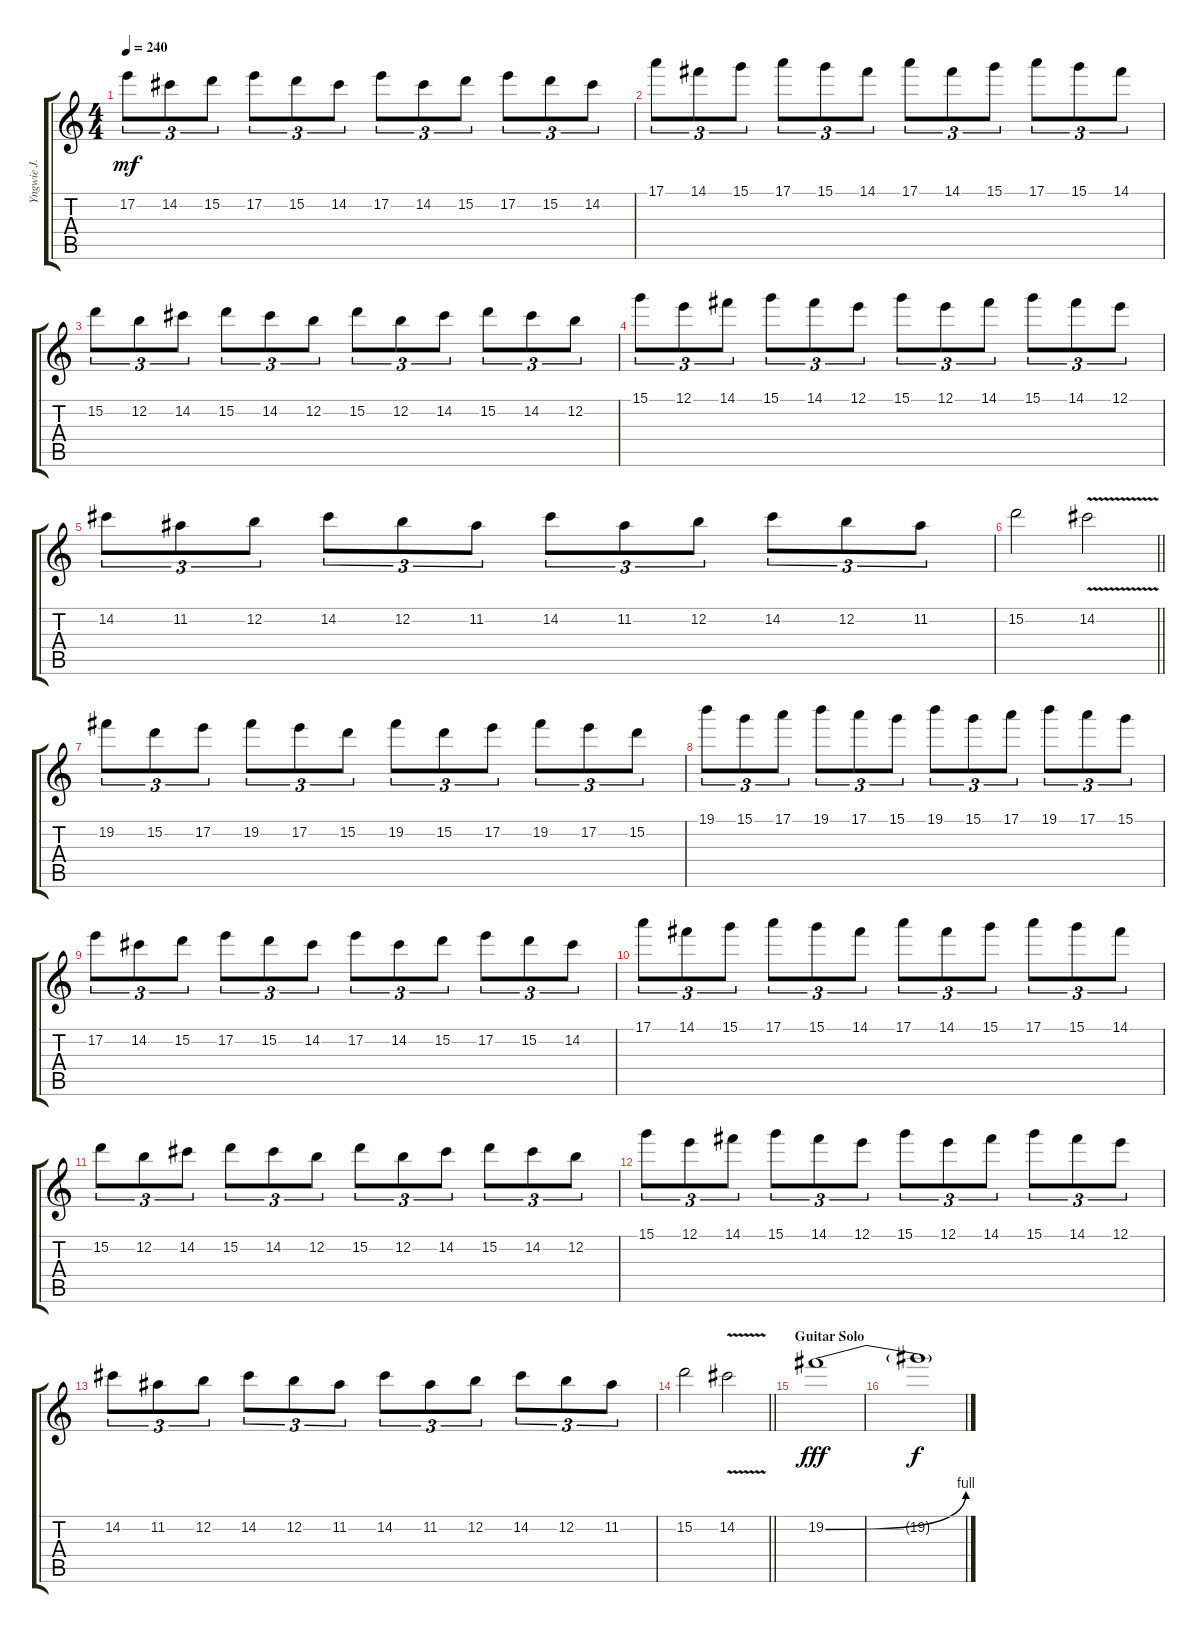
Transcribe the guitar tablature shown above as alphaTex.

\track ("Yngwie J. Malmsteen (Lead Guitar)" "Yngwie J. ") {instrument overdrivenguitar}
\staff {score tabs}
\tuning (E4 B3 G3 D3 A2 E2) {hide}
\ts (4 4)
\tempo 240
\clef g2
\ks c
17.2.8{tu (3 2) dy mf} 14.2.8{tu (3 2)} 15.2.8{tu (3 2)} 17.2.8{tu (3 2)} 15.2.8{tu (3 2)} 14.2.8{tu (3 2)} 17.2.8{tu (3 2)} 14.2.8{tu (3 2)} 15.2.8{tu (3 2)} 17.2.8{tu (3 2)} 15.2.8{tu (3 2)} 14.2.8{tu (3 2)} |
17.1.8{tu (3 2)} 14.1.8{tu (3 2)} 15.1.8{tu (3 2)} 17.1.8{tu (3 2)} 15.1.8{tu (3 2)} 14.1.8{tu (3 2)} 17.1.8{tu (3 2)} 14.1.8{tu (3 2)} 15.1.8{tu (3 2)} 17.1.8{tu (3 2)} 15.1.8{tu (3 2)} 14.1.8{tu (3 2)} |
15.2.8{tu (3 2)} 12.2.8{tu (3 2)} 14.2.8{tu (3 2)} 15.2.8{tu (3 2)} 14.2.8{tu (3 2)} 12.2.8{tu (3 2)} 15.2.8{tu (3 2)} 12.2.8{tu (3 2)} 14.2.8{tu (3 2)} 15.2.8{tu (3 2)} 14.2.8{tu (3 2)} 12.2.8{tu (3 2)} |
15.1.8{tu (3 2)} 12.1.8{tu (3 2)} 14.1.8{tu (3 2)} 15.1.8{tu (3 2)} 14.1.8{tu (3 2)} 12.1.8{tu (3 2)} 15.1.8{tu (3 2)} 12.1.8{tu (3 2)} 14.1.8{tu (3 2)} 15.1.8{tu (3 2)} 14.1.8{tu (3 2)} 12.1.8{tu (3 2)} |
14.2.8{tu (3 2)} 11.2.8{tu (3 2)} 12.2.8{tu (3 2)} 14.2.8{tu (3 2)} 12.2.8{tu (3 2)} 11.2.8{tu (3 2)} 14.2.8{tu (3 2)} 11.2.8{tu (3 2)} 12.2.8{tu (3 2)} 14.2.8{tu (3 2)} 12.2.8{tu (3 2)} 11.2.8{tu (3 2)} |
\barLineRight lightlight
15.2.2 14.2{v}.2 |
19.2.8{tu (3 2)} 15.2.8{tu (3 2)} 17.2.8{tu (3 2)} 19.2.8{tu (3 2)} 17.2.8{tu (3 2)} 15.2.8{tu (3 2)} 19.2.8{tu (3 2)} 15.2.8{tu (3 2)} 17.2.8{tu (3 2)} 19.2.8{tu (3 2)} 17.2.8{tu (3 2)} 15.2.8{tu (3 2)} |
19.1.8{tu (3 2)} 15.1.8{tu (3 2)} 17.1.8{tu (3 2)} 19.1.8{tu (3 2)} 17.1.8{tu (3 2)} 15.1.8{tu (3 2)} 19.1.8{tu (3 2)} 15.1.8{tu (3 2)} 17.1.8{tu (3 2)} 19.1.8{tu (3 2)} 17.1.8{tu (3 2)} 15.1.8{tu (3 2)} |
17.2.8{tu (3 2)} 14.2.8{tu (3 2)} 15.2.8{tu (3 2)} 17.2.8{tu (3 2)} 15.2.8{tu (3 2)} 14.2.8{tu (3 2)} 17.2.8{tu (3 2)} 14.2.8{tu (3 2)} 15.2.8{tu (3 2)} 17.2.8{tu (3 2)} 15.2.8{tu (3 2)} 14.2.8{tu (3 2)} |
17.1.8{tu (3 2)} 14.1.8{tu (3 2)} 15.1.8{tu (3 2)} 17.1.8{tu (3 2)} 15.1.8{tu (3 2)} 14.1.8{tu (3 2)} 17.1.8{tu (3 2)} 14.1.8{tu (3 2)} 15.1.8{tu (3 2)} 17.1.8{tu (3 2)} 15.1.8{tu (3 2)} 14.1.8{tu (3 2)} |
15.2.8{tu (3 2)} 12.2.8{tu (3 2)} 14.2.8{tu (3 2)} 15.2.8{tu (3 2)} 14.2.8{tu (3 2)} 12.2.8{tu (3 2)} 15.2.8{tu (3 2)} 12.2.8{tu (3 2)} 14.2.8{tu (3 2)} 15.2.8{tu (3 2)} 14.2.8{tu (3 2)} 12.2.8{tu (3 2)} |
15.1.8{tu (3 2)} 12.1.8{tu (3 2)} 14.1.8{tu (3 2)} 15.1.8{tu (3 2)} 14.1.8{tu (3 2)} 12.1.8{tu (3 2)} 15.1.8{tu (3 2)} 12.1.8{tu (3 2)} 14.1.8{tu (3 2)} 15.1.8{tu (3 2)} 14.1.8{tu (3 2)} 12.1.8{tu (3 2)} |
14.2.8{tu (3 2)} 11.2.8{tu (3 2)} 12.2.8{tu (3 2)} 14.2.8{tu (3 2)} 12.2.8{tu (3 2)} 11.2.8{tu (3 2)} 14.2.8{tu (3 2)} 11.2.8{tu (3 2)} 12.2.8{tu (3 2)} 14.2.8{tu (3 2)} 12.2.8{tu (3 2)} 11.2.8{tu (3 2)} |
\barLineRight lightlight
15.2.2 14.2{v}.2 |
\section ("" "Guitar Solo")
19.2{be (bend 0 0 60 4)}.1{dy fff balance 8} |
19.2{t}.1{dy f}
